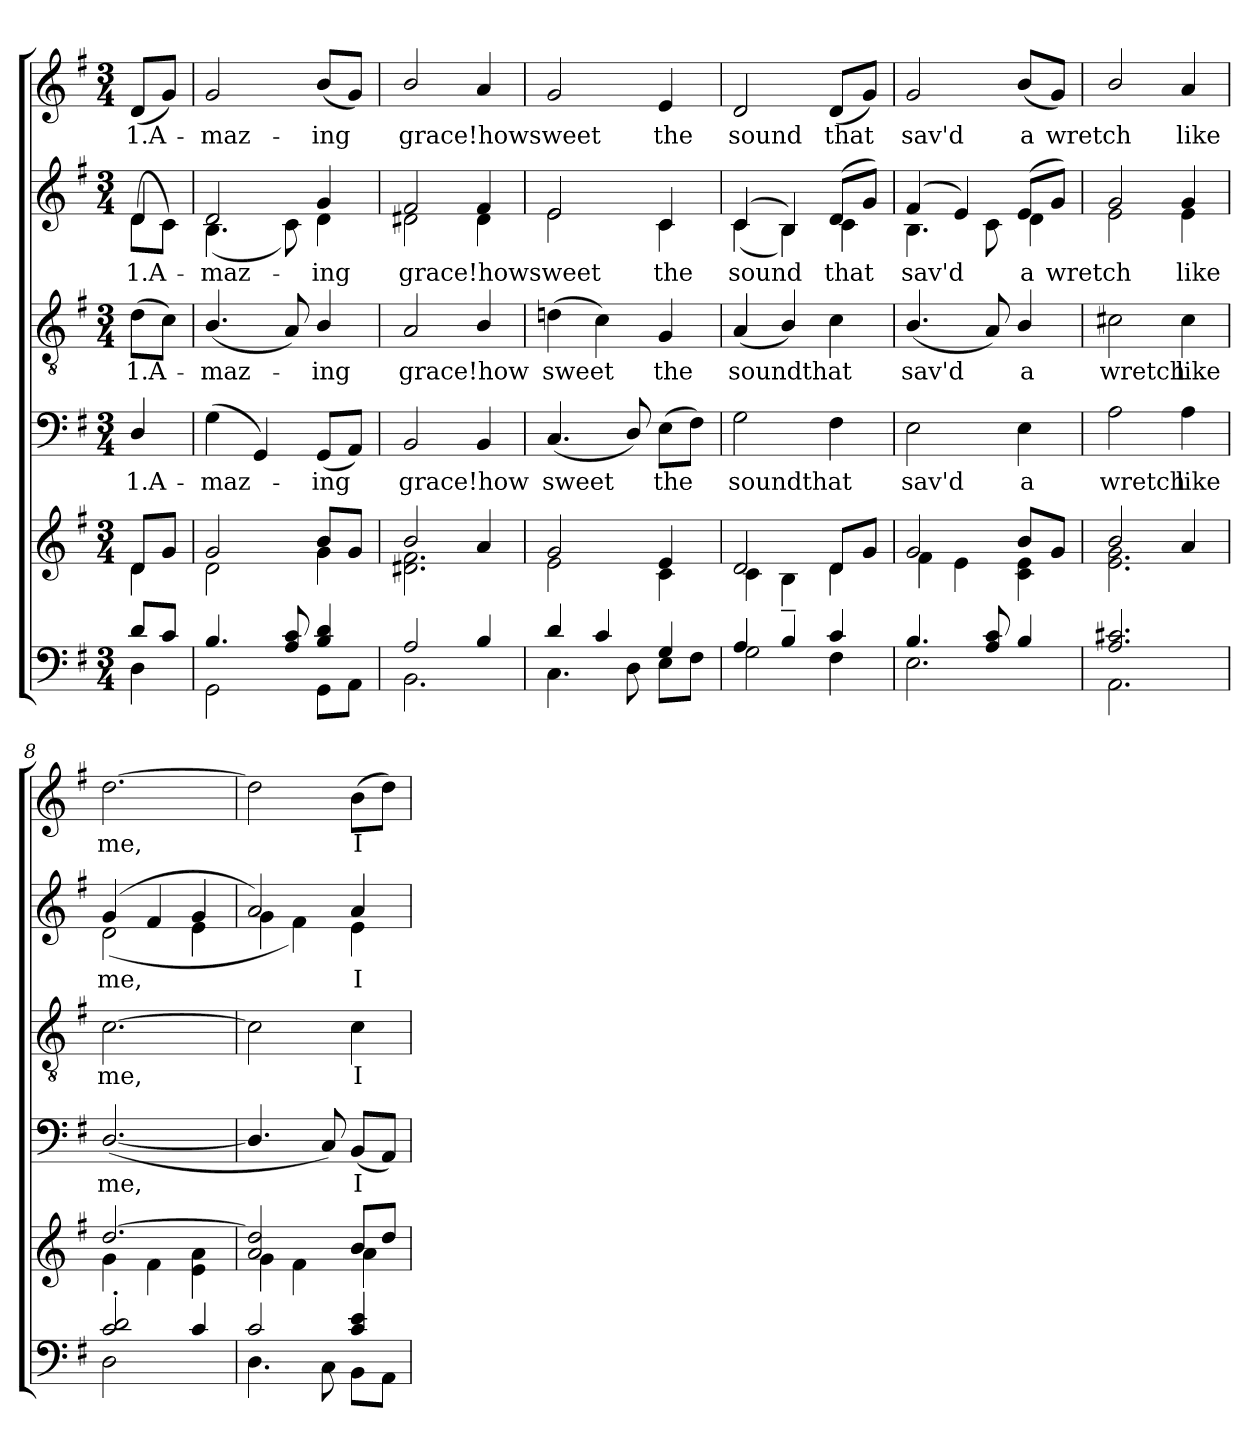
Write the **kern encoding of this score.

**kern	**kern	**kern	**text	**kern	**text	**kern	**text	**kern	**text
*part5	*part5	*part4	*part4	*part3	*part3	*part2	*part2	*part1	*part1
*staff6	*staff5	*staff4	*staff4	*staff3	*staff3	*staff2	*staff2	*staff1	*staff1
*clefF4	*clefG2	*clefF4	*	*clefGv2	*	*clefG2	*	*clefG2	*
*k[f#]	*k[f#]	*k[f#]	*	*k[f#]	*	*k[f#]	*	*k[f#]	*
*G:	*G:	*G:	*	*G:	*	*G:	*	*G:	*
*M3/4	*M3/4	*M3/4	*	*M3/4	*	*M3/4	*	*M3/4	*
=1	=1	=1	=1	=1	=1	=1	=1	=1	=1
*^	*^	*	*	*	*	*	*	*	*
!	!	!	!	!	!LO:LY:a:rj	!	!LO:LY:b:rj	!	!LO:LY:a:rj	!	!LO:LY:b:rj
*	*	*	*	*	*	*	*	*^	*	*	*
8d/L	4D\	8d/L	4d\	4D/	1.A-	(>8d\L	1.A-	(<8d\L	4d/	1.A-	(<8d/L	1.A-
8c/J	.	8g/J	.	.	.	8c\J)	.	8c\J)	.	.	8g/J)	.
=2	=2	=2	=2	=2	=2	=2	=2	=2	=2	=2	=2	=2
!	!	!	!	!	!LO:LY:a	!	!LO:LY:b	!	!	!LO:LY:a	!	!LO:LY:b
4.B/	2GG\	2g/	2d\	(>4G\	-maz-	(<4.B/	-maz-	2d/	(<4.B\	-maz-	2g/	-maz-
.	.	.	.	4GG/)	.	.	.	.	.	.	.	.
8A/ 8c/	.	.	.	.	.	8A/)	.	.	8c\)	.	.	.
!	!	!	!	!	!LO:LY:a	!	!LO:LY:b	!	!	!LO:LY:a	!	!LO:LY:b
4B/ 4d/	8GG\L	8b/L	4g\	(<8GG/L	-ing	4B/	-ing	4g/	4d\	-ing	(<8b/L	-ing
.	8AA\J	8g/J	.	8AA/J)	.	.	.	.	.	.	8g/J)	.
=3	=3	=3	=3	=3	=3	=3	=3	=3	=3	=3	=3	=3
!	!	!	!	!	!LO:LY:a	!	!LO:LY:b	!	!	!LO:LY:a	!	!LO:LY:b
2A/	2.BB\	2b/	2.d#X\ 2.f#\	2BB/	grace!how	2A/	grace!how	2f#/	2d#X\	grace!howsweet	2b/	grace!howsweet
4B/	.	4a/	.	4BB/	.	4B/	.	4f#/	4d#\	.	4a/	.
=4	=4	=4	=4	=4	=4	=4	=4	=4	=4	=4	=4	=4
!	!	!	!	!	!LO:LY:a	!	!LO:LY:b	!	!	!	!	!
4d/	4.C\	2g/	2e\	(<4.C/	sweet	(>4dn\	sweet	2e/	2e\	.	2g/	.
4c/	.	.	.	.	.	4c\)	.	.	.	.	.	.
.	8D\	.	.	8D/)	.	.	.	.	.	.	.	.
!	!	!	!	!	!LO:LY:a	!	!LO:LY:b	!	!	!LO:LY:a	!	!LO:LY:b
4G/	8E\L	4e/	4c\	(>8E\L	the	4G/	the	4c/	4c\	the	4e/	the
.	8F#\J	.	.	8F#\J)	.	.	.	.	.	.	.	.
=5	=5	=5	=5	=5	=5	=5	=5	=5	=5	=5	=5	=5
!	!	!	!	!	!LO:LY:a	!	!LO:LY:b	!	!	!LO:LY:a	!	!LO:LY:b
4A/	2G\	2d/	4c\	2G\	soundthat	(<4A/	soundthat	(4c/	(<4c\	sound	2d/	sound
4B/	.	.	4B~<\	.	.	4B/)	.	4B/)	4B\)	.	.	.
!	!	!	!	!	!	!	!	!	!	!LO:LY:a	!	!LO:LY:b
4c/	4F#\	8d/L	4d\	4F#\	.	4c\	.	(>8d/L	4c\	that	(<8d/L	that
.	.	8g/J	.	.	.	.	.	8g/J)	.	.	8g/J)	.
=6	=6	=6	=6	=6	=6	=6	=6	=6	=6	=6	=6	=6
!	!	!	!	!	!LO:LY:a	!	!LO:LY:b	!	!	!LO:LY:a	!	!LO:LY:b
4.B/	2.E\	2g/	4f#\	2E\	sav'd	(<4.B/	sav'd	(4f#/	4.B\	sav'd	2g/	sav'd
.	.	.	4e\	.	.	.	.	4e/)	.	.	.	.
8A/ 8c/	.	.	.	.	.	8A/)	.	.	8c\	.	.	.
!	!	!	!	!	!LO:LY:a	!	!LO:LY:b	!	!	!LO:LY:a	!	!LO:LY:b
4B/	.	8b/L	4c\ 4e\	4E\	a	4B/	a	(>8e/L	4d\	a	(<8b/L	a
!	!	!	!	!	!	!	!	!	!	!LO:LY:a	!	!LO:LY:b
.	.	8g/J	.	.	.	.	.	8g/J)	.	wretch	8g/J)	wretch
=7	=7	=7	=7	=7	=7	=7	=7	=7	=7	=7	=7	=7
!	!	!	!	!	!LO:LY:a	!	!LO:LY:b	!	!	!	!	!
2.A/ 2.c#X/	2.AA\	2b/	2.e\ 2.g\	2A\	wretch	2c#X\	wretch	2g/	2e\	.	2b/	.
!	!	!	!	!	!LO:LY:a	!	!LO:LY:b	!	!	!LO:LY:a	!	!LO:LY:b
.	.	4a/	.	4A\	like	4c#\	like	4g/	4e\	like	4a/	like
=8	=8	=8	=8	=8	=8	=8	=8	=8	=8	=8	=8	=8
!	!	!	!	!	!LO:LY:a	!	!LO:LY:b	!	!	!LO:LY:a	!	!LO:LY:b
2c/'> 2d/'>	2D\	[>2.dd/	4g\	(<[<2.D/	me,	[>2.c\	me,	(4g/	(<2d\	me,	[>2.dd\	me,
.	.	.	4f#\	.	.	.	.	4f#/	.	.	.	.
4c/	4ryy	.	4e\ 4a\	.	.	.	.	4g/	4e\	.	.	.
=9	=9	=9	=9	=9	=9	=9	=9	=9	=9	=9	=9	=9
2c/	4.D\	2a/ 2dd/]	4g\	4.D/]	.	2c\]	.	2a/)	4g\	.	2dd\]	.
.	.	.	4f#\	.	.	.	.	.	4f#\)	.	.	.
.	8C\	.	.	8C/)	.	.	.	.	.	.	.	.
!	!	!	!	!	!LO:LY:a	!	!LO:LY:b	!	!	!LO:LY:a:rj	!	!LO:LY:b:rj
4c/ 4e/	8BB\L	8b/L	4a\	(<8BB/L	I	4c\	I	4a/	4e\	I	(>8b\L	I
.	8AA\J	8dd/J	.	8AA/J)	.	.	.	.	.	.	8dd\J)	.
*v	*v	*	*	*	*	*	*	*v	*v	*	*	*
*	*v	*v	*	*	*	*	*	*	*	*
=	=	=	=	=	=	=	=	=	=
*-	*-	*-	*-	*-	*-	*-	*-	*-	*-
